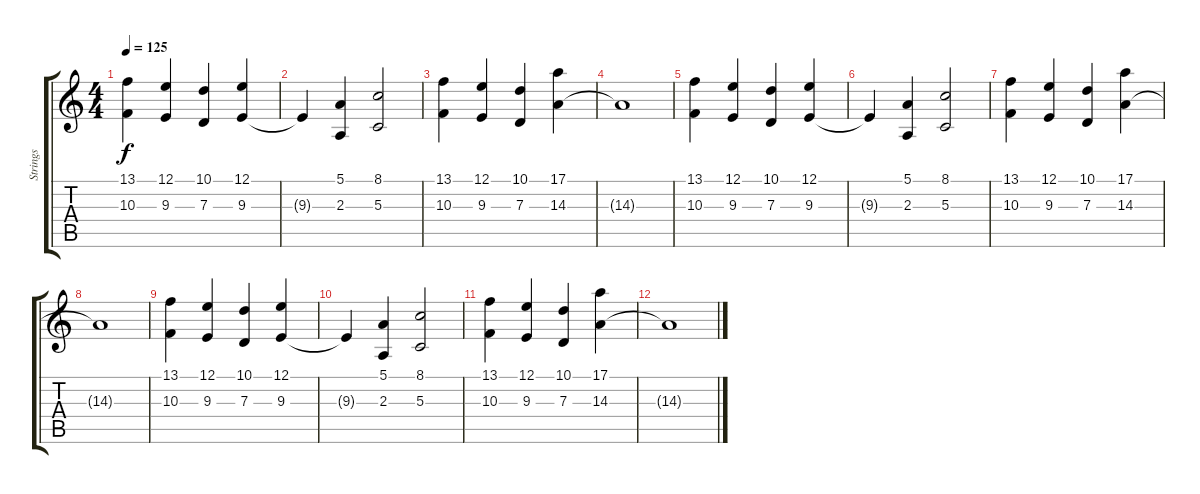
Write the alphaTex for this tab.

\track ("Strings" "Strings") {instrument stringensemble1}
\staff {score tabs}
\tuning (E4 B3 G3 D3 A2 E2) {hide}
\ts (4 4)
\tempo 125
\clef g2
\ks c
(13.1 10.3).4{dy f volume 8 instrument stringensemble1} (12.1 9.3).4 (10.1 7.3).4 (12.1 9.3).4 |
9.3{t}.4 (5.1 2.3).4 (8.1 5.3).2 |
(13.1 10.3).4 (12.1 9.3).4 (10.1 7.3).4 (17.1 14.3).4 |
14.3{t}.1 |
(13.1 10.3).4{volume 8 instrument stringensemble1} (12.1 9.3).4 (10.1 7.3).4 (12.1 9.3).4 |
9.3{t}.4 (5.1 2.3).4 (8.1 5.3).2 |
(13.1 10.3).4 (12.1 9.3).4 (10.1 7.3).4 (17.1 14.3).4 |
14.3{t}.1 |
(13.1 10.3).4{volume 8 instrument stringensemble1} (12.1 9.3).4 (10.1 7.3).4 (12.1 9.3).4 |
9.3{t}.4 (5.1 2.3).4 (8.1 5.3).2 |
(13.1 10.3).4 (12.1 9.3).4 (10.1 7.3).4 (17.1 14.3).4 |
14.3{t}.1
